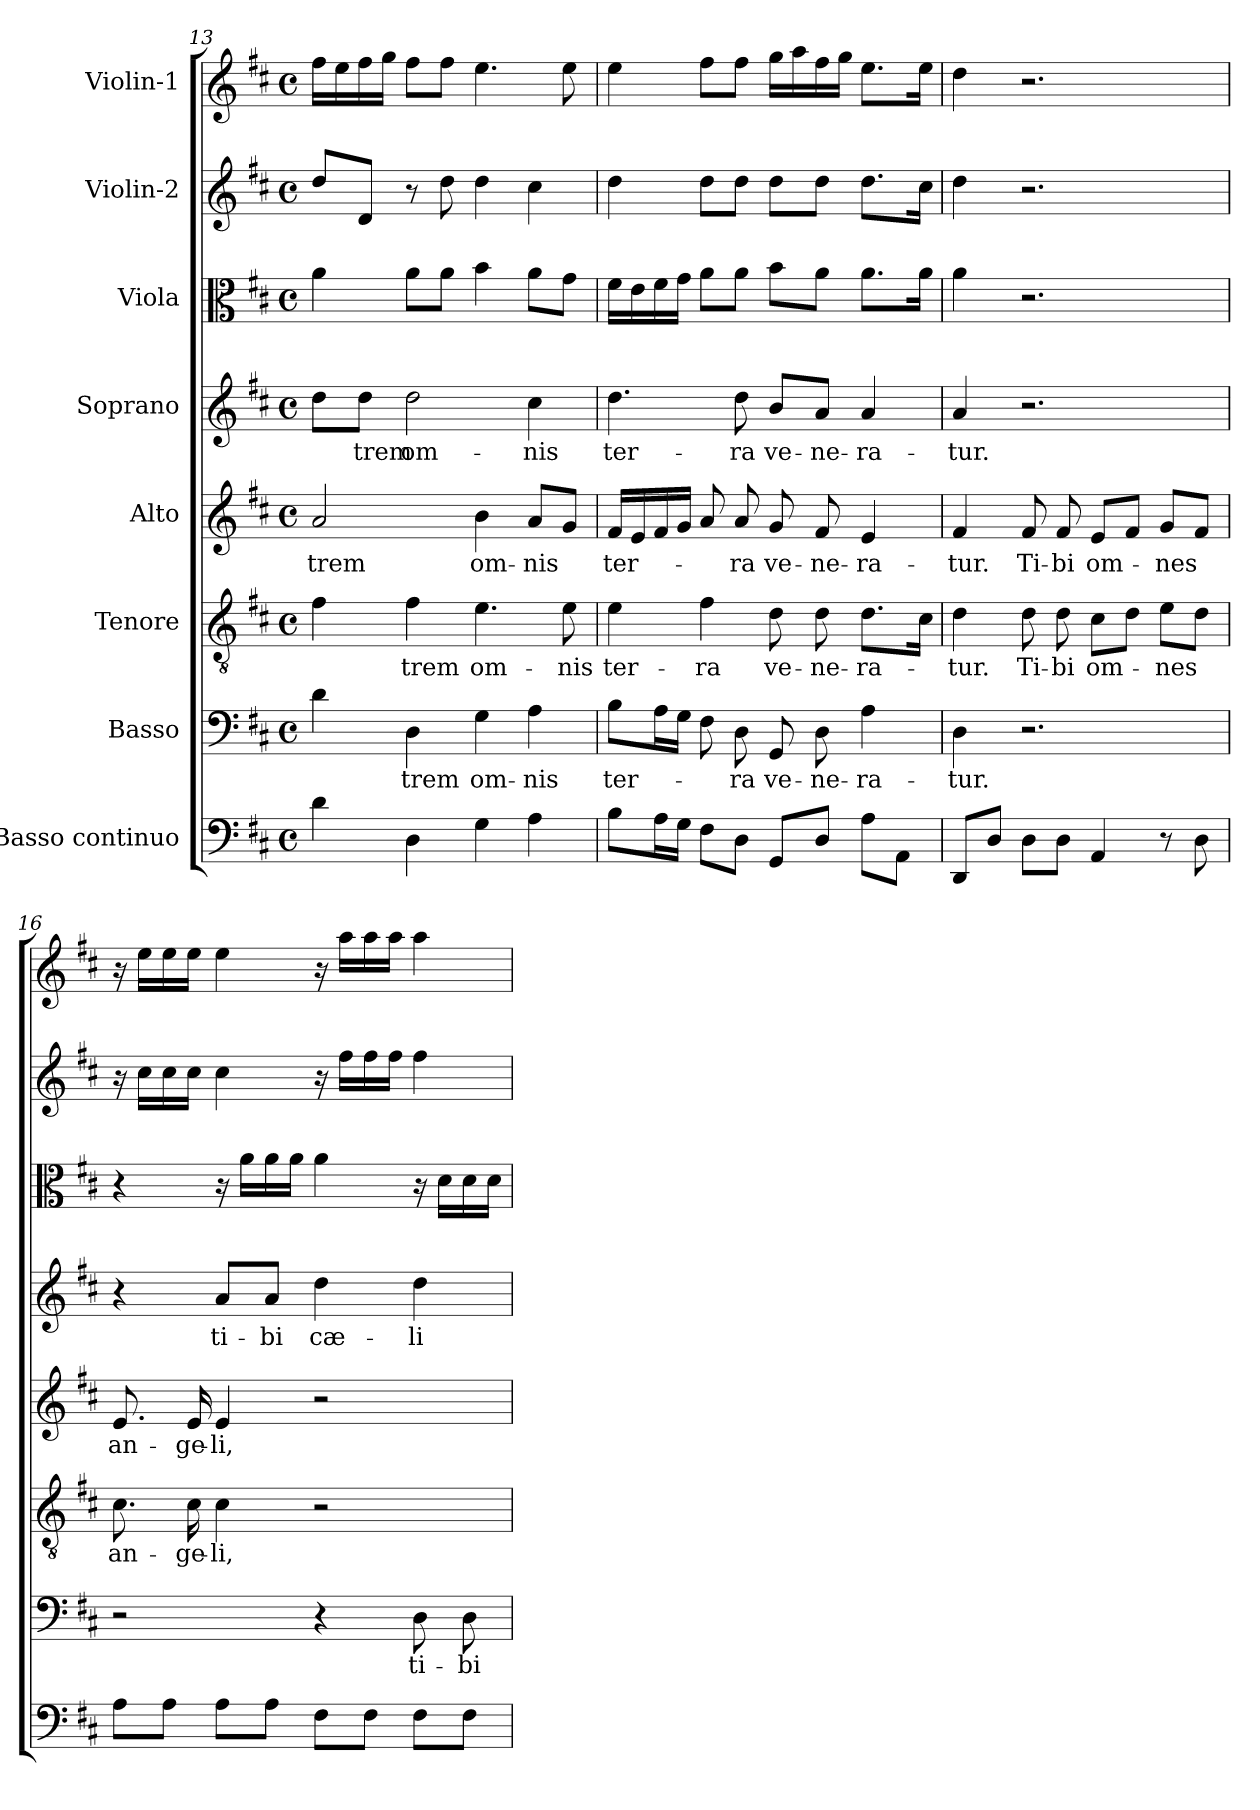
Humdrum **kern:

**kern	**kern	**text	**kern	**text	**kern	**text	**kern	**text	**kern	**kern	**kern
*part8	*part7	*part7	*part6	*part6	*part5	*part5	*part4	*part4	*part3	*part2	*part1
*staff8	*staff7	*staff7	*staff6	*staff6	*staff5	*staff5	*staff4	*staff4	*staff3	*staff2	*staff1
*I"Basso continuo	*I"Basso	*	*I"Tenore	*	*I"Alto	*	*I"Soprano	*	*I"Viola	*I"Violin-2	*I"Violin-1
!!LO:PB:g=z
*clefF4	*clefF4	*	*clefGv2	*	*clefG2	*	*clefG2	*	*clefC3	*clefG2	*clefG2
*k[f#c#]	*k[f#c#]	*	*k[f#c#]	*	*k[f#c#]	*	*k[f#c#]	*	*k[f#c#]	*k[f#c#]	*k[f#c#]
*D:	*D:	*	*D:	*	*D:	*	*D:	*	*D:	*D:	*D:
*M4/4	*M4/4	*	*M4/4	*	*M4/4	*	*M4/4	*	*M4/4	*M4/4	*M4/4
*met(c)	*met(c)	*	*met(c)	*	*met(c)	*	*met(c)	*	*met(c)	*met(c)	*met(c)
=13	=13	=13	=13	=13	=13	=13	=13	=13	=13	=13	=13
!	!	!	!	!	!	!LO:LY:b	!	!	!	!	!
4d\	4d\	.	4f#\	.	2a/	-trem	8dd\L	.	4a\	8dd/L	16ff#\LL
.	.	.	.	.	.	.	.	.	.	.	16ee\
!	!	!	!	!	!	!	!	!LO:LY:b	!	!	!
.	.	.	.	.	.	.	8dd\J	-trem	.	8d/J	16ff#\
.	.	.	.	.	.	.	.	.	.	.	16gg\JJ
!	!	!LO:LY:b	!	!LO:LY:b	!	!	!	!LO:LY:b	!	!	!
4D\	4D\	-trem	4f#\	-trem	.	.	2dd\	om-	8a\L	8r	8ff#\L
.	.	.	.	.	.	.	.	.	8a\J	8dd\	8ff#\J
!	!	!LO:LY:b	!	!LO:LY:b	!	!LO:LY:b	!	!	!	!	!
4G\	4G\	om-	4.e\	om-	4b\	om-	.	.	4b\	4dd\	4.ee\
!	!	!LO:LY:b	!	!	!	!LO:LY:b	!	!LO:LY:b	!	!	!
4A\	4A\	-nis	.	.	8a/L	-nis	4cc#\	-nis	8a\L	4cc#\	.
!	!	!	!	!LO:LY:b	!	!	!	!	!	!	!
.	.	.	8e\	-nis	8g/J	.	.	.	8g\J	.	8ee\
=14	=14	=14	=14	=14	=14	=14	=14	=14	=14	=14	=14
!	!	!LO:LY:b	!	!LO:LY:b	!	!LO:LY:b	!	!LO:LY:b	!	!	!
8B\L	8B\L	ter-	4e\	ter-	16f#/LL	ter-	4.dd\	ter-	16f#\LL	4dd\	4ee\
.	.	.	.	.	16e/	.	.	.	16e\	.	.
16A\L	16A\L	.	.	.	16f#/	.	.	.	16f#\	.	.
16G\JJ	16G\JJ	.	.	.	16g/JJ	.	.	.	16g\JJ	.	.
!	!	!	!	!LO:LY:b	!	!	!	!	!	!	!
8F#\L	8F#\	.	4f#\	-ra	8a/	.	.	.	8a\L	8dd\L	8ff#\L
!	!	!LO:LY:b	!	!	!	!LO:LY:b	!	!LO:LY:b	!	!	!
8D\J	8D\	-ra	.	.	8a/	-ra	8dd\	-ra	8a\J	8dd\J	8ff#\J
!	!	!LO:LY:b	!	!LO:LY:b	!	!LO:LY:b	!	!LO:LY:b	!	!	!
8GG/L	8GG/	ve-	8d\	ve-	8g/	ve-	8b/L	ve-	8b\L	8dd\L	16gg\LL
.	.	.	.	.	.	.	.	.	.	.	16aa\
!	!	!LO:LY:b	!	!LO:LY:b	!	!LO:LY:b	!	!LO:LY:b	!	!	!
8D/J	8D\	-ne-	8d\	-ne-	8f#/	-ne-	8a/J	-ne-	8a\J	8dd\J	16ff#\
.	.	.	.	.	.	.	.	.	.	.	16gg\JJ
!	!	!LO:LY:b	!	!LO:LY:b	!	!LO:LY:b	!	!LO:LY:b	!	!	!
8A\L	4A\	-ra-	8.d\L	-ra-	4e/	-ra-	4a/	-ra-	8.a\L	8.dd\L	8.ee\L
8AA\J	.	.	.	.	.	.	.	.	.	.	.
.	.	.	16c#\Jk	.	.	.	.	.	16a\Jk	16cc#\Jk	16ee\Jk
=15	=15	=15	=15	=15	=15	=15	=15	=15	=15	=15	=15
!	!	!LO:LY:b	!	!LO:LY:b	!	!LO:LY:b	!	!LO:LY:b	!	!	!
8DD/L	4D\	-tur.	4d\	-tur.	4f#/	-tur.	4a/	-tur.	4a\	4dd\	4dd\
8D/J	.	.	.	.	.	.	.	.	.	.	.
!	!	!	!	!LO:LY:b	!	!LO:LY:b	!	!	!	!	!
8D\L	2.r	.	8d\	Ti-	8f#/	Ti-	2.r	.	2.r	2.r	2.r
!	!	!	!	!LO:LY:b	!	!LO:LY:b	!	!	!	!	!
8D\J	.	.	8d\	-bi	8f#/	-bi	.	.	.	.	.
!	!	!	!	!LO:LY:b	!	!LO:LY:b	!	!	!	!	!
4AA/	.	.	8c#\L	om-	8e/L	om-	.	.	.	.	.
.	.	.	8d\J	.	8f#/J	.	.	.	.	.	.
!	!	!	!	!LO:LY:b	!	!LO:LY:b	!	!	!	!	!
8r	.	.	8e\L	-nes	8g/L	-nes	.	.	.	.	.
8D\	.	.	8d\J	.	8f#/J	.	.	.	.	.	.
=16	=16	=16	=16	=16	=16	=16	=16	=16	=16	=16	=16
!	!	!	!	!LO:LY:b	!	!LO:LY:b	!	!	!	!	!
8A\L	2r	.	8.c#\	an-	8.e/	an-	4r	.	4r	16r	16r
.	.	.	.	.	.	.	.	.	.	16cc#\LL	16ee\LL
8A\J	.	.	.	.	.	.	.	.	.	16cc#\	16ee\
!	!	!	!	!LO:LY:b	!	!LO:LY:b	!	!	!	!	!
.	.	.	16c#\	-ge-	16e/	-ge-	.	.	.	16cc#\JJ	16ee\JJ
!	!	!	!	!LO:LY:b	!	!LO:LY:b	!	!LO:LY:b	!	!	!
8A\L	.	.	4c#\	-li,	4e/	-li,	8a/L	ti-	16r	4cc#\	4ee\
.	.	.	.	.	.	.	.	.	16a\LL	.	.
!	!	!	!	!	!	!	!	!LO:LY:b	!	!	!
8A\J	.	.	.	.	.	.	8a/J	-bi	16a\	.	.
.	.	.	.	.	.	.	.	.	16a\JJ	.	.
!	!	!	!	!	!	!	!	!LO:LY:b	!	!	!
8F#\L	4r	.	2r	.	2r	.	4dd\	cæ-	4a\	16r	16r
.	.	.	.	.	.	.	.	.	.	16ff#\LL	16aa\LL
8F#\J	.	.	.	.	.	.	.	.	.	16ff#\	16aa\
.	.	.	.	.	.	.	.	.	.	16ff#\JJ	16aa\JJ
!	!	!LO:LY:b	!	!	!	!	!	!LO:LY:b	!	!	!
8F#\L	8D\	ti-	.	.	.	.	4dd\	-li	16r	4ff#\	4aa\
.	.	.	.	.	.	.	.	.	16d\LL	.	.
!	!	!LO:LY:b	!	!	!	!	!	!	!	!	!
8F#\J	8D\	-bi	.	.	.	.	.	.	16d\	.	.
.	.	.	.	.	.	.	.	.	16d\JJ	.	.
=	=	=	=	=	=	=	=	=	=	=	=
*-	*-	*-	*-	*-	*-	*-	*-	*-	*-	*-	*-
